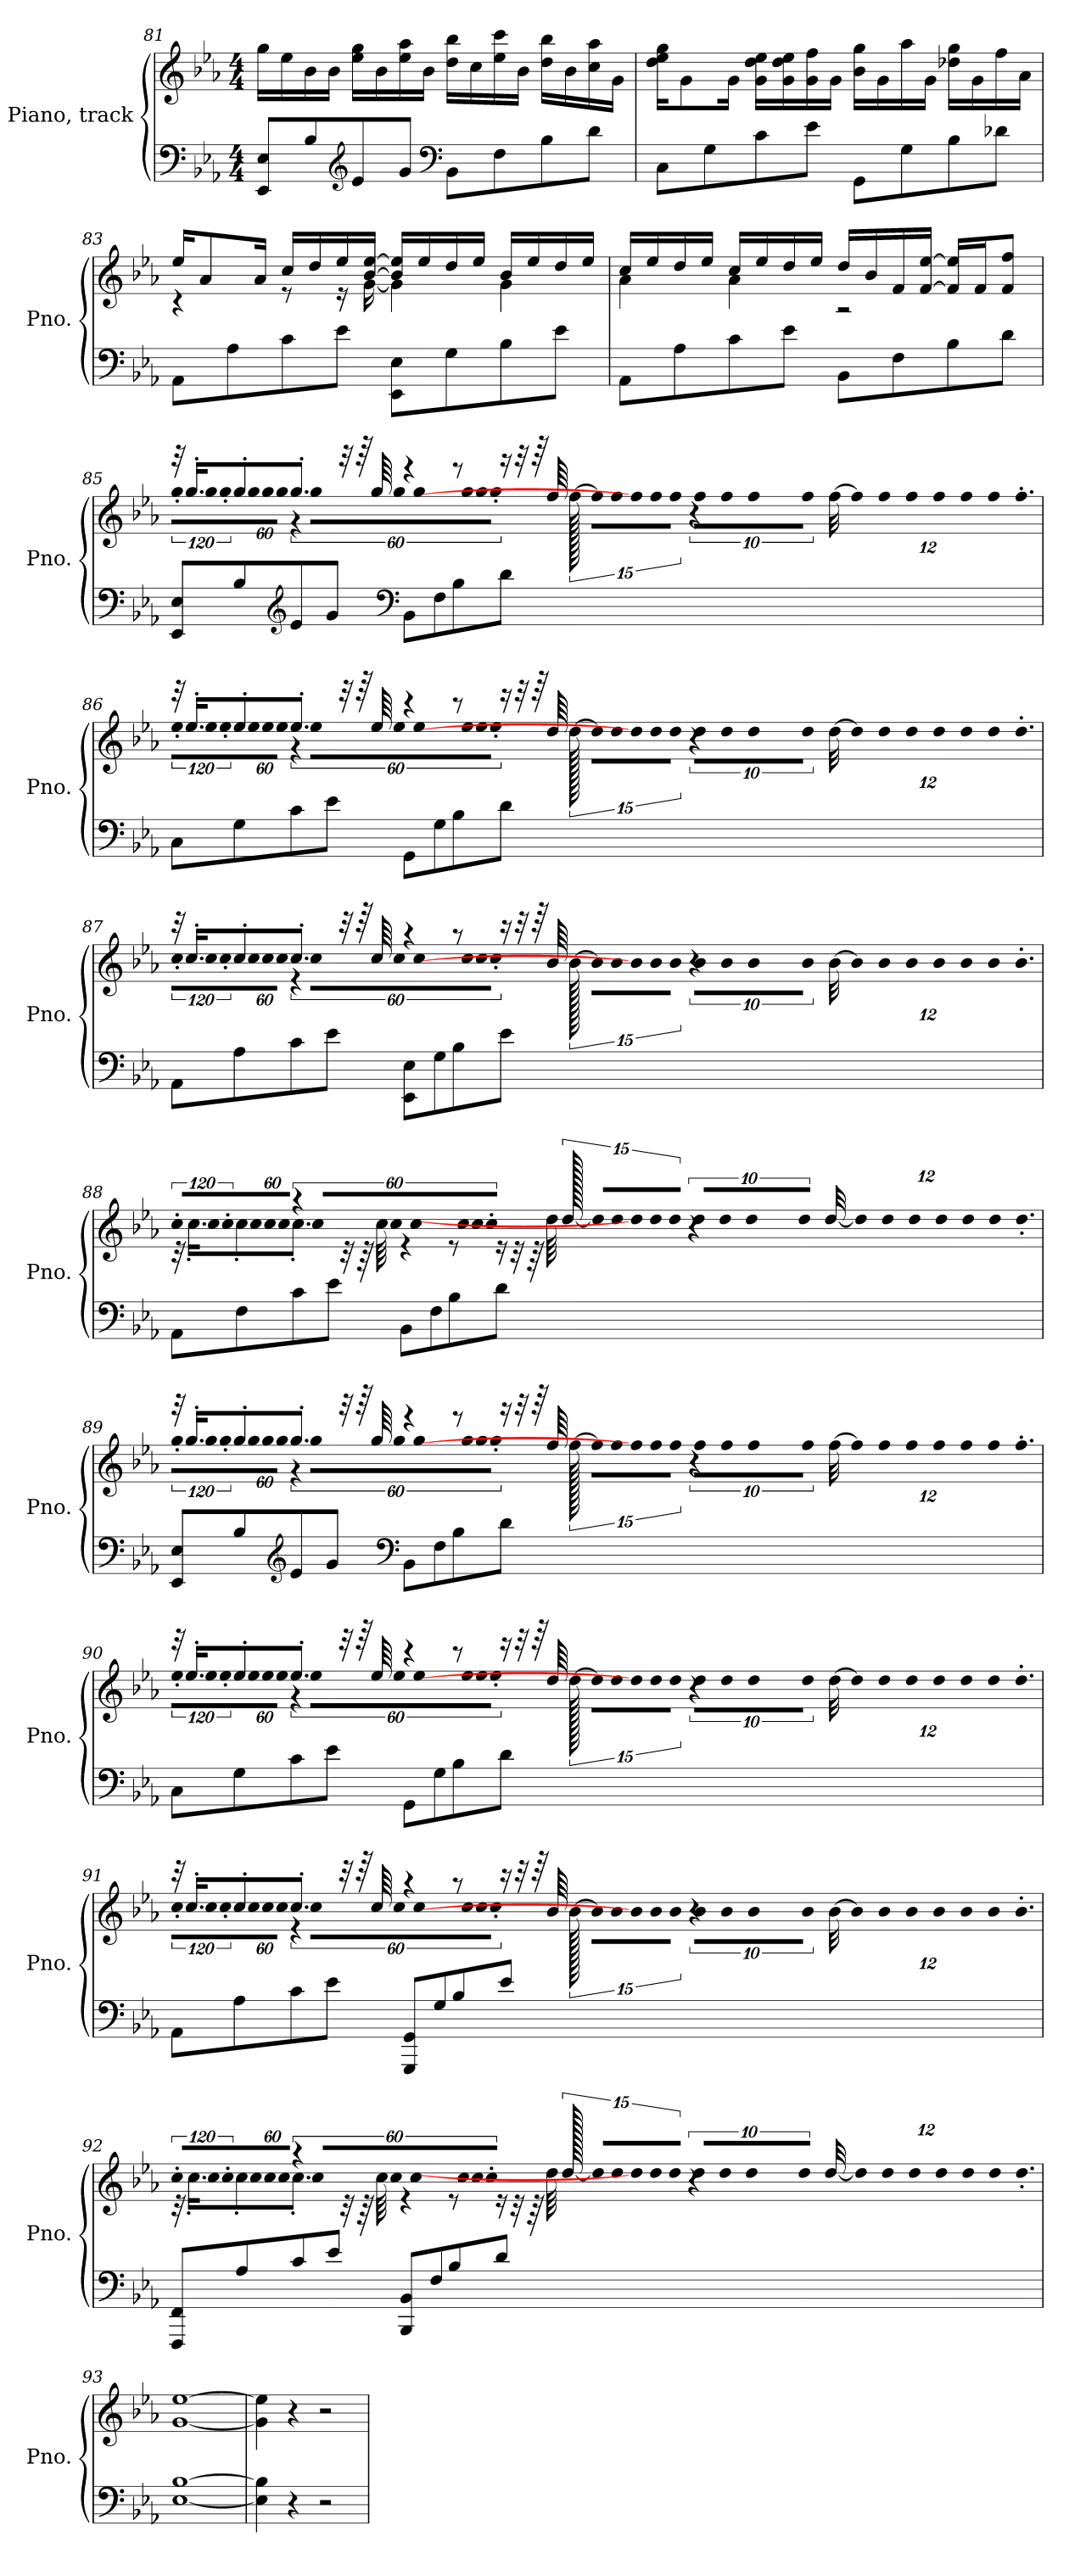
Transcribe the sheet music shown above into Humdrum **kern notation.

**kern	**kern
*part1	*part1
*staff2	*staff1
*I"Piano, track	*
*I'Pno.	*
!!LO:LB:g=z
*clefF4	*clefG2
*k[b-e-a-]	*k[b-e-a-]
*M4/4	*M4/4
=81	=81
8EE-/ 8E-/L	16gg\LL
.	16ee-\
8B-/	16b-\
.	16b-\JJ
*clefG2	*
8e-/	16ee-\ 16gg\LL
.	16b-\
8g/J	16ee-\ 16aa-\
.	16b-\JJ
*clefF4	*
8BB-\L	16dd\ 16bb-\LL
.	16cc\
8F\	16ee-\ 16ccc\
.	16b-\JJ
8B-\	16dd\ 16bb-\LL
.	16b-\
8d\J	16cc\ 16aa-\
.	16g\JJ
=82	=82
8C\L	16dd\ 16ee-\ 16gg\KL
.	8g\
8G\	.
.	16g\Jk
8c\	16g\ 16dd\ 16ee-\LL
.	16g\ 16dd\ 16ee-\
8e-\J	16g\ 16ff\
.	16g\JJ
8GG\L	16b-\ 16gg\LL
.	16g\
8G\	16aa-\
.	16g\JJ
8B-\	16dd-X\ 16gg\LL
.	16g\
8d-X\J	16ff\
.	16a-\JJ
!!LO:PB:g=z
=83	=83
*	*^
8AA-\L	16ee-/KL	4r
.	8a-/	.
8A-\	.	.
.	16a-/Jk	.
8c\	16cc/LL	8r
.	16dd/	.
8e-\J	16ee-/	16r
.	[16b-/ [16ee-/JJ	[16g\
8EE-\ 8E-\L	16b-/] 16ee-/]LL	4g\]
.	16ee-/	.
8G\	16dd/	.
.	16ee-/JJ	.
8B-\	16b-/LL	4g\
.	16ee-/	.
8e-\J	16dd/	.
.	16ee-/JJ	.
=84	=84	=84
8AA-\L	16cc/LL	4a-\
.	16ee-/	.
8A-\	16dd/	.
.	16ee-/JJ	.
8c\	16cc/LL	4a-\
.	16ee-/	.
8e-\J	16dd/	.
.	16ee-/JJ	.
8BB-\L	16dd/LL	2r
.	16b-/	.
8F\	16f/	.
.	[16f/ [16ee-/JJ	.
8B-\	16f/] 16ee-/]LL	.
.	16f/J	.
8d\J	8f/ 8ff/J	.
!!LO:LB:g=z	!!
=85	=85	=85
!	!	!LO:N:vis=16
8EE-/ 8E-/L	32r	1920%107gg'\LL
.	16.gg'/KL	.
!	!	!LO:N:vis=16
.	.	1920%107gg\
!	!	!LO:N:vis=16
.	.	1920%107gg'\
8B-/	8gg'/	.
!	!	!LO:N:vis=32
.	.	1920%53gg\L
!	!	!LO:N:vis=32
.	.	1920%53gg\
!	!	!LO:N:vis=32
.	.	1920%53gg\JJJ
*clefG2	*	*
!	!	!LO:N:vis=32
8e-/	8.gg'/J	1920%53r
!	!	!LO:N:vis=16
.	.	1920%107gg\LL
!	!	!LO:N:vis=32
.	.	1920%53gg\L
!	!	!LO:N:vis=32
.	.	1920%53gg\
8g/J	.	.
.	.	1920ryy
!	!	!LO:N:vis=32
.	.	1920%53gg\
!	!	!LO:N:vis=32
.	.	1920%53gg\J
.	32r	.
!	!	!LO:N:vis=16
.	.	1920%107gg'\JJ
.	64r	.
.	64gg/	.
*clefF4	*	*
8BB-\L	4r	[1920ff\
.	.	480%13ff\LLL]
!	!	!LO:N:vis=32
.	.	[1920%53ff\
.	.	1920ryy
!	!	!LO:N:vis=64
.	.	640%9ff\K]
!	!	!LO:N:vis=32
.	.	1920%53ff\
!	!	!LO:N:vis=32
.	.	1920%53ff\JJJ
!	!	!LO:N:vis=64
8F\	.	640%9r
!	!	!LO:N:vis=32
.	.	1920%53ff\LLL
!	!	!LO:N:vis=32
.	.	1920%53ff\
!	!	!LO:N:vis=32
.	.	1920%53ff\
.	.	1920ryy
!	!	!LO:N:vis=32
.	.	1920%53ff\JJJ
8B-\	8r	[384%11ff\LLL
.	.	960%7ff\LLL]
!	!	!LO:N:vis=32
.	.	640%23ff\
!	!	!LO:N:vis=32
.	.	640%23ff\
!	!	!LO:N:vis=32
.	.	640%23ff\
8d\J	16r	.
!	!	!LO:N:vis=32
.	.	640%23ff\
!	!	!LO:N:vis=256%9
.	.	960%17ff\K
.	32r	.
!	!	!LO:N:vis=32.
.	.	1920%103ff'\JJJ
.	64r	.
.	64ff/	.
960ryy	960ryy	.
!!LO:LB:g=z	!!
=86	=86	=86
!	!	!LO:N:vis=16
8C\L	32r	1920%107ee-'\LL
.	16.ee-'/KL	.
!	!	!LO:N:vis=16
.	.	1920%107ee-\
!	!	!LO:N:vis=16
.	.	1920%107ee-'\
8G\	8ee-'/	.
!	!	!LO:N:vis=32
.	.	1920%53ee-\L
!	!	!LO:N:vis=32
.	.	1920%53ee-\
!	!	!LO:N:vis=32
.	.	1920%53ee-\JJJ
!	!	!LO:N:vis=32
8c\	8.ee-'/J	1920%53r
!	!	!LO:N:vis=16
.	.	1920%107ee-\LL
!	!	!LO:N:vis=32
.	.	1920%53ee-\L
!	!	!LO:N:vis=32
.	.	1920%53ee-\
8e-\J	.	.
.	.	1920ryy
!	!	!LO:N:vis=32
.	.	1920%53ee-\
!	!	!LO:N:vis=32
.	.	1920%53ee-\J
.	32r	.
!	!	!LO:N:vis=16
.	.	1920%107ee-'\JJ
.	64r	.
.	64ee-/	.
8GG\L	4r	[1920dd\
.	.	480%13dd\LLL]
!	!	!LO:N:vis=32
.	.	[1920%53dd\
.	.	1920ryy
!	!	!LO:N:vis=64
.	.	640%9dd\K]
!	!	!LO:N:vis=32
.	.	1920%53dd\
!	!	!LO:N:vis=32
.	.	1920%53dd\JJJ
!	!	!LO:N:vis=64
8G\	.	640%9r
!	!	!LO:N:vis=32
.	.	1920%53dd\LLL
!	!	!LO:N:vis=32
.	.	1920%53dd\
!	!	!LO:N:vis=32
.	.	1920%53dd\
.	.	1920ryy
!	!	!LO:N:vis=32
.	.	1920%53dd\JJJ
8B-\	8r	[384%11dd\LLL
.	.	960%7dd\LLL]
!	!	!LO:N:vis=32
.	.	640%23dd\
!	!	!LO:N:vis=32
.	.	640%23dd\
!	!	!LO:N:vis=32
.	.	640%23dd\
8d\J	16r	.
!	!	!LO:N:vis=32
.	.	640%23dd\
!	!	!LO:N:vis=256%9
.	.	960%17dd\K
.	32r	.
!	!	!LO:N:vis=32.
.	.	1920%103dd'\JJJ
.	64r	.
.	64dd/	.
960ryy	960ryy	.
!!LO:LB:g=z	!!
=87	=87	=87
!	!	!LO:N:vis=16
8AA-\L	32r	1920%107cc'\LL
.	16.cc'/KL	.
!	!	!LO:N:vis=16
.	.	1920%107cc\
!	!	!LO:N:vis=16
.	.	1920%107cc'\
8A-\	8cc'/	.
!	!	!LO:N:vis=32
.	.	1920%53cc\L
!	!	!LO:N:vis=32
.	.	1920%53cc\
!	!	!LO:N:vis=32
.	.	1920%53cc\JJJ
!	!	!LO:N:vis=32
8c\	8.cc'/J	1920%53r
!	!	!LO:N:vis=16
.	.	1920%107cc\LL
!	!	!LO:N:vis=32
.	.	1920%53cc\L
!	!	!LO:N:vis=32
.	.	1920%53cc\
8e-\J	.	.
.	.	1920ryy
!	!	!LO:N:vis=32
.	.	1920%53cc\
!	!	!LO:N:vis=32
.	.	1920%53cc\J
.	32r	.
!	!	!LO:N:vis=16
.	.	1920%107cc'\JJ
.	64r	.
.	64cc/	.
8EE-\ 8E-\L	4r	[1920b-\
.	.	480%13b-\LLL]
!	!	!LO:N:vis=32
.	.	[1920%53b-\
.	.	1920ryy
!	!	!LO:N:vis=64
.	.	640%9b-\K]
!	!	!LO:N:vis=32
.	.	1920%53b-\
!	!	!LO:N:vis=32
.	.	1920%53b-\JJJ
!	!	!LO:N:vis=64
8G\	.	640%9r
!	!	!LO:N:vis=32
.	.	1920%53b-\LLL
!	!	!LO:N:vis=32
.	.	1920%53b-\
!	!	!LO:N:vis=32
.	.	1920%53b-\
.	.	1920ryy
!	!	!LO:N:vis=32
.	.	1920%53b-\JJJ
8B-\	8r	[384%11b-\LLL
.	.	960%7b-\LLL]
!	!	!LO:N:vis=32
.	.	640%23b-\
!	!	!LO:N:vis=32
.	.	640%23b-\
!	!	!LO:N:vis=32
.	.	640%23b-\
8e-\J	16r	.
!	!	!LO:N:vis=32
.	.	640%23b-\
!	!	!LO:N:vis=256%9
.	.	960%17b-\K
.	32r	.
!	!	!LO:N:vis=32.
.	.	1920%103b-'\JJJ
.	64r	.
.	64b-/	.
960ryy	960ryy	.
!!LO:LB:g=z	!!
=88	=88	=88
!	!LO:N:vis=16	!
8AA-\L	1920%107cc'/LL	32r
.	.	16.cc'\KL
!	!LO:N:vis=16	!
.	1920%107cc/	.
!	!LO:N:vis=16	!
.	1920%107cc'/	.
8F\	.	8cc'\
!	!LO:N:vis=32	!
.	1920%53cc/L	.
!	!LO:N:vis=32	!
.	1920%53cc/	.
!	!LO:N:vis=32	!
.	1920%53cc/JJJ	.
!	!LO:N:vis=32	!
8c\	1920%53r	8.cc'\J
!	!LO:N:vis=16	!
.	1920%107cc/LL	.
!	!LO:N:vis=32	!
.	1920%53cc/L	.
!	!LO:N:vis=32	!
.	1920%53cc/	.
8e-\J	.	.
.	1920ryy	.
!	!LO:N:vis=32	!
.	1920%53cc/	.
!	!LO:N:vis=32	!
.	1920%53cc/J	.
.	.	32r
!	!LO:N:vis=16	!
.	1920%107cc'/JJ	.
.	.	64r
.	.	64cc\
8BB-\L	[1920dd/	4r
.	480%13dd/LLL]	.
!	!LO:N:vis=32	!
.	[1920%53dd/	.
.	1920ryy	.
!	!LO:N:vis=64	!
.	640%9dd/K]	.
!	!LO:N:vis=32	!
.	1920%53dd/	.
!	!LO:N:vis=32	!
.	1920%53dd/JJJ	.
!	!LO:N:vis=64	!
8F\	640%9r	.
!	!LO:N:vis=32	!
.	1920%53dd/LLL	.
!	!LO:N:vis=32	!
.	1920%53dd/	.
!	!LO:N:vis=32	!
.	1920%53dd/	.
.	1920ryy	.
!	!LO:N:vis=32	!
.	1920%53dd/JJJ	.
8B-\	[384%11dd/LLL	8r
.	960%7dd/LLL]	.
!	!LO:N:vis=32	!
.	640%23dd/	.
!	!LO:N:vis=32	!
.	640%23dd/	.
!	!LO:N:vis=32	!
.	640%23dd/	.
8d\J	.	16r
!	!LO:N:vis=32	!
.	640%23dd/	.
!	!LO:N:vis=256%9	!
.	960%17dd/K	.
.	.	32r
!	!LO:N:vis=32.	!
.	1920%103dd'/JJJ	.
.	.	64r
.	.	64dd\
960ryy	.	960ryy
!!LO:LB:g=z	!!
=89	=89	=89
!	!	!LO:N:vis=16
8EE-/ 8E-/L	32r	1920%107gg'\LL
.	16.gg'/KL	.
!	!	!LO:N:vis=16
.	.	1920%107gg\
!	!	!LO:N:vis=16
.	.	1920%107gg'\
8B-/	8gg'/	.
!	!	!LO:N:vis=32
.	.	1920%53gg\L
!	!	!LO:N:vis=32
.	.	1920%53gg\
!	!	!LO:N:vis=32
.	.	1920%53gg\JJJ
*clefG2	*	*
!	!	!LO:N:vis=32
8e-/	8.gg'/J	1920%53r
!	!	!LO:N:vis=16
.	.	1920%107gg\LL
!	!	!LO:N:vis=32
.	.	1920%53gg\L
!	!	!LO:N:vis=32
.	.	1920%53gg\
8g/J	.	.
.	.	1920ryy
!	!	!LO:N:vis=32
.	.	1920%53gg\
!	!	!LO:N:vis=32
.	.	1920%53gg\J
.	32r	.
!	!	!LO:N:vis=16
.	.	1920%107gg'\JJ
.	64r	.
.	64gg/	.
*clefF4	*	*
8BB-\L	4r	[1920ff\
.	.	480%13ff\LLL]
!	!	!LO:N:vis=32
.	.	[1920%53ff\
.	.	1920ryy
!	!	!LO:N:vis=64
.	.	640%9ff\K]
!	!	!LO:N:vis=32
.	.	1920%53ff\
!	!	!LO:N:vis=32
.	.	1920%53ff\JJJ
!	!	!LO:N:vis=64
8F\	.	640%9r
!	!	!LO:N:vis=32
.	.	1920%53ff\LLL
!	!	!LO:N:vis=32
.	.	1920%53ff\
!	!	!LO:N:vis=32
.	.	1920%53ff\
.	.	1920ryy
!	!	!LO:N:vis=32
.	.	1920%53ff\JJJ
8B-\	8r	[384%11ff\LLL
.	.	960%7ff\LLL]
!	!	!LO:N:vis=32
.	.	640%23ff\
!	!	!LO:N:vis=32
.	.	640%23ff\
!	!	!LO:N:vis=32
.	.	640%23ff\
8d\J	16r	.
!	!	!LO:N:vis=32
.	.	640%23ff\
!	!	!LO:N:vis=256%9
.	.	960%17ff\K
.	32r	.
!	!	!LO:N:vis=32.
.	.	1920%103ff'\JJJ
.	64r	.
.	64ff/	.
960ryy	960ryy	.
!!LO:PB:g=z	!!
=90	=90	=90
!	!	!LO:N:vis=16
8C\L	32r	1920%107ee-'\LL
.	16.ee-'/KL	.
!	!	!LO:N:vis=16
.	.	1920%107ee-\
!	!	!LO:N:vis=16
.	.	1920%107ee-'\
8G\	8ee-'/	.
!	!	!LO:N:vis=32
.	.	1920%53ee-\L
!	!	!LO:N:vis=32
.	.	1920%53ee-\
!	!	!LO:N:vis=32
.	.	1920%53ee-\JJJ
!	!	!LO:N:vis=32
8c\	8.ee-'/J	1920%53r
!	!	!LO:N:vis=16
.	.	1920%107ee-\LL
!	!	!LO:N:vis=32
.	.	1920%53ee-\L
!	!	!LO:N:vis=32
.	.	1920%53ee-\
8e-\J	.	.
.	.	1920ryy
!	!	!LO:N:vis=32
.	.	1920%53ee-\
!	!	!LO:N:vis=32
.	.	1920%53ee-\J
.	32r	.
!	!	!LO:N:vis=16
.	.	1920%107ee-'\JJ
.	64r	.
.	64ee-/	.
8GG\L	4r	[1920dd\
.	.	480%13dd\LLL]
!	!	!LO:N:vis=32
.	.	[1920%53dd\
.	.	1920ryy
!	!	!LO:N:vis=64
.	.	640%9dd\K]
!	!	!LO:N:vis=32
.	.	1920%53dd\
!	!	!LO:N:vis=32
.	.	1920%53dd\JJJ
!	!	!LO:N:vis=64
8G\	.	640%9r
!	!	!LO:N:vis=32
.	.	1920%53dd\LLL
!	!	!LO:N:vis=32
.	.	1920%53dd\
!	!	!LO:N:vis=32
.	.	1920%53dd\
.	.	1920ryy
!	!	!LO:N:vis=32
.	.	1920%53dd\JJJ
8B-\	8r	[384%11dd\LLL
.	.	960%7dd\LLL]
!	!	!LO:N:vis=32
.	.	640%23dd\
!	!	!LO:N:vis=32
.	.	640%23dd\
!	!	!LO:N:vis=32
.	.	640%23dd\
8d\J	16r	.
!	!	!LO:N:vis=32
.	.	640%23dd\
!	!	!LO:N:vis=256%9
.	.	960%17dd\K
.	32r	.
!	!	!LO:N:vis=32.
.	.	1920%103dd'\JJJ
.	64r	.
.	64dd/	.
960ryy	960ryy	.
!!LO:LB:g=z	!!
=91	=91	=91
!	!	!LO:N:vis=16
8AA-\L	32r	1920%107cc'\LL
.	16.cc'/KL	.
!	!	!LO:N:vis=16
.	.	1920%107cc\
!	!	!LO:N:vis=16
.	.	1920%107cc'\
8A-\	8cc'/	.
!	!	!LO:N:vis=32
.	.	1920%53cc\L
!	!	!LO:N:vis=32
.	.	1920%53cc\
!	!	!LO:N:vis=32
.	.	1920%53cc\JJJ
!	!	!LO:N:vis=32
8c\	8.cc'/J	1920%53r
!	!	!LO:N:vis=16
.	.	1920%107cc\LL
!	!	!LO:N:vis=32
.	.	1920%53cc\L
!	!	!LO:N:vis=32
.	.	1920%53cc\
8e-\J	.	.
.	.	1920ryy
!	!	!LO:N:vis=32
.	.	1920%53cc\
!	!	!LO:N:vis=32
.	.	1920%53cc\J
.	32r	.
!	!	!LO:N:vis=16
.	.	1920%107cc'\JJ
.	64r	.
.	64cc/	.
8GGG/ 8GG/L	4r	[1920b-\
.	.	480%13b-\LLL]
!	!	!LO:N:vis=32
.	.	[1920%53b-\
.	.	1920ryy
!	!	!LO:N:vis=64
.	.	640%9b-\K]
!	!	!LO:N:vis=32
.	.	1920%53b-\
!	!	!LO:N:vis=32
.	.	1920%53b-\JJJ
!	!	!LO:N:vis=64
8G/	.	640%9r
!	!	!LO:N:vis=32
.	.	1920%53b-\LLL
!	!	!LO:N:vis=32
.	.	1920%53b-\
!	!	!LO:N:vis=32
.	.	1920%53b-\
.	.	1920ryy
!	!	!LO:N:vis=32
.	.	1920%53b-\JJJ
8B-/	8r	[384%11b-\LLL
.	.	960%7b-\LLL]
!	!	!LO:N:vis=32
.	.	640%23b-\
!	!	!LO:N:vis=32
.	.	640%23b-\
!	!	!LO:N:vis=32
.	.	640%23b-\
8e-/J	16r	.
!	!	!LO:N:vis=32
.	.	640%23b-\
!	!	!LO:N:vis=256%9
.	.	960%17b-\K
.	32r	.
!	!	!LO:N:vis=32.
.	.	1920%103b-'\JJJ
.	64r	.
.	64b-/	.
960ryy	960ryy	.
!!LO:LB:g=z	!!
=92	=92	=92
!	!LO:N:vis=16	!
8FFF/ 8FF/L	1920%107cc'/LL	32r
.	.	16.cc'\KL
!	!LO:N:vis=16	!
.	1920%107cc/	.
!	!LO:N:vis=16	!
.	1920%107cc'/	.
8A-/	.	8cc'\
!	!LO:N:vis=32	!
.	1920%53cc/L	.
!	!LO:N:vis=32	!
.	1920%53cc/	.
!	!LO:N:vis=32	!
.	1920%53cc/JJJ	.
!	!LO:N:vis=32	!
8c/	1920%53r	8.cc'\J
!	!LO:N:vis=16	!
.	1920%107cc/LL	.
!	!LO:N:vis=32	!
.	1920%53cc/L	.
!	!LO:N:vis=32	!
.	1920%53cc/	.
8e-/J	.	.
.	1920ryy	.
!	!LO:N:vis=32	!
.	1920%53cc/	.
!	!LO:N:vis=32	!
.	1920%53cc/J	.
.	.	32r
!	!LO:N:vis=16	!
.	1920%107cc'/JJ	.
.	.	64r
.	.	64cc\
8BBB-/ 8BB-/L	[1920dd/	4r
.	480%13dd/LLL]	.
!	!LO:N:vis=32	!
.	[1920%53dd/	.
.	1920ryy	.
!	!LO:N:vis=64	!
.	640%9dd/K]	.
!	!LO:N:vis=32	!
.	1920%53dd/	.
!	!LO:N:vis=32	!
.	1920%53dd/JJJ	.
!	!LO:N:vis=64	!
8F/	640%9r	.
!	!LO:N:vis=32	!
.	1920%53dd/LLL	.
!	!LO:N:vis=32	!
.	1920%53dd/	.
!	!LO:N:vis=32	!
.	1920%53dd/	.
.	1920ryy	.
!	!LO:N:vis=32	!
.	1920%53dd/JJJ	.
8B-/	[384%11dd/LLL	8r
.	960%7dd/LLL]	.
!	!LO:N:vis=32	!
.	640%23dd/	.
!	!LO:N:vis=32	!
.	640%23dd/	.
!	!LO:N:vis=32	!
.	640%23dd/	.
8d/J	.	16r
!	!LO:N:vis=32	!
.	640%23dd/	.
!	!LO:N:vis=256%9	!
.	960%17dd/K	.
.	.	32r
!	!LO:N:vis=32.	!
.	1920%103dd'/JJJ	.
.	.	64r
.	.	64dd\
960ryy	.	960ryy
*	*v	*v
=93	=93
[1E- [1B-	[1g [1ee-
!!LO:LB:g=z
=94	=94
4E-\] 4B-\]	4g\] 4ee-\]
4r	4r
2r	2r
=	=
*-	*-
